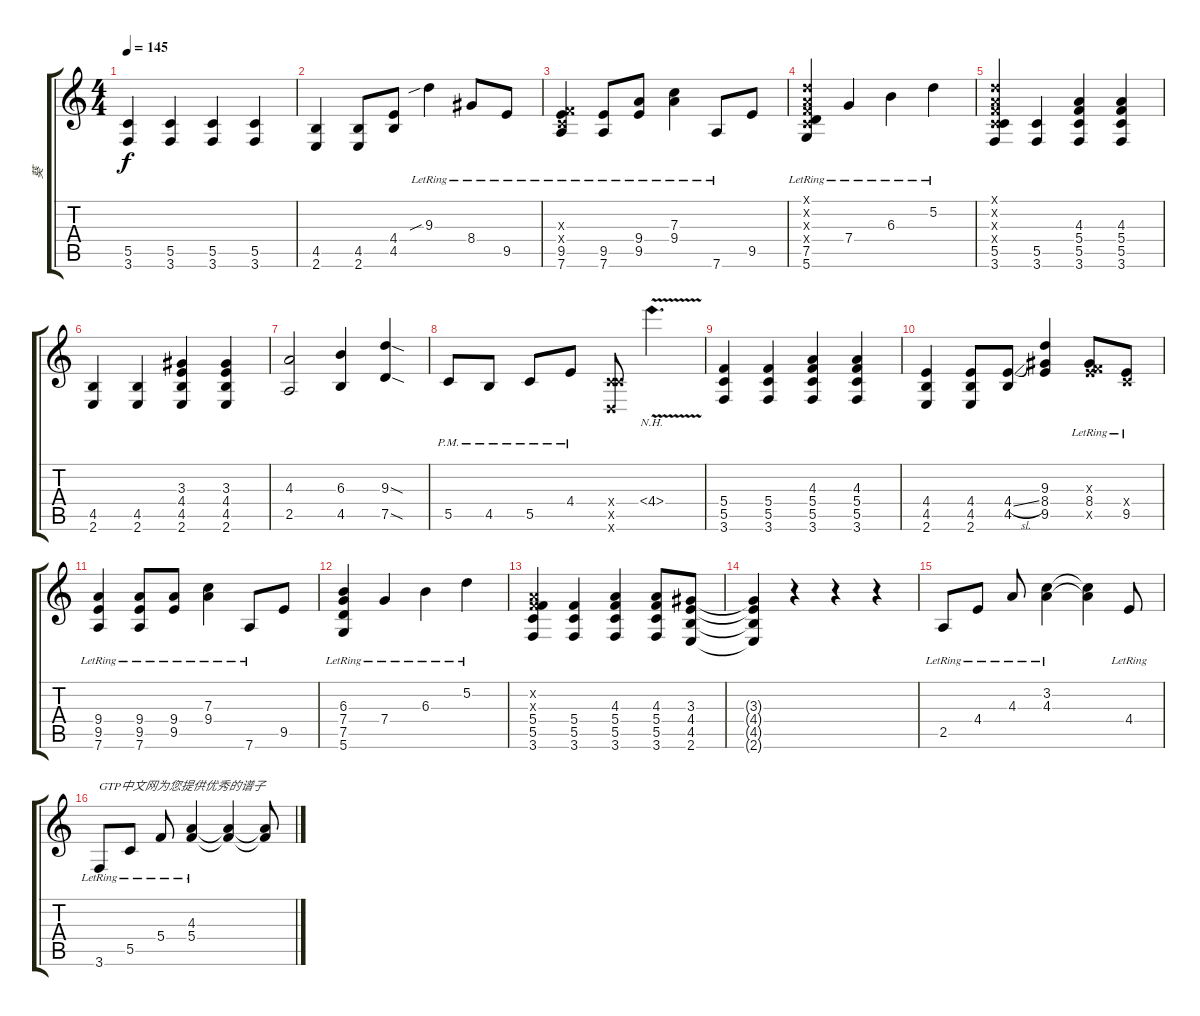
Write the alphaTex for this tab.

\track ("葵" "葵") {instrument acousticguitarsteel}
\staff {score tabs}
\tuning (D4 A3 F3 C3 G2 D2) {hide}
\ts (4 4)
\tempo 145
\clef g2
\ks c
(5.5 3.6).4{dy f instrument distortionguitar} (5.5 3.6).4 (5.5 3.6).4 (5.5 3.6).4 |
(4.5 2.6).4 (4.5 2.6).8 (4.4 4.5).8 9.3{sib lr}.4 8.4{lr}.8 9.5{lr}.8 |
(0.3{x} 0.4{x} 9.5{lr} 7.6{lr}).4 (9.5{lr} 7.6{lr}).8 (9.4{lr} 9.5{lr}).8 (7.3{lr} 9.4{lr}).4 7.6{lr}.8 9.5.8 |
(0.1{x} 0.2{x} 0.3{x} 0.4{x} 7.5{lr} 5.6{lr}).4 7.4{lr}.4 6.3{lr}.4 5.2{lr}.4 |
(0.1{x} 0.2{x} 0.3{x} 0.4{x} 5.5 3.6).4 (5.5 3.6).4 (4.3 5.4 5.5 3.6).4 (4.3 5.4 5.5 3.6).4 |
(4.5 2.6).4 (4.5 2.6).4 (3.3 4.4 4.5 2.6).4 (3.3 4.4 4.5 2.6).4 |
(4.3 2.5).2 (6.3 4.5).4 (9.3{sod} 7.5{sod}).4 |
5.5{pm}.8 4.5{pm}.8 5.5{pm}.8 4.4{pm}.8 (0.4{x} 5.5{x} 0.6{x}).8 4.4{nh v}.4{d} |
(5.4 5.5 3.6).4 (5.4 5.5 3.6).4 (4.3 5.4 5.5 3.6).4 (4.3 5.4 5.5 3.6).4 |
(4.4 4.5 2.6).4 (4.4 4.5 2.6).8 (4.4{sl} 4.5).8 (9.3 8.4 9.5).4 (0.3{x} 8.4{lr} 9.5{x}).8 (0.4{x} 9.5{lr}).8 |
(9.4{lr} 9.5{lr} 7.6{lr}).4 (9.4{lr} 9.5{lr} 7.6{lr}).8 (9.4{lr} 9.5{lr}).8 (7.3{lr} 9.4{lr}).4 7.6{lr}.8 9.5.8 |
(6.3{lr} 7.4{lr} 7.5{lr} 5.6{lr}).4 7.4{lr}.4 6.3{lr}.4 5.2{lr}.4 |
(0.2{x} 0.3{x} 5.4 5.5 3.6).4 (5.4 5.5 3.6).4 (4.3 5.4 5.5 3.6).4 (4.3 5.4 5.5 3.6).8 (3.3 4.4 4.5 2.6).8 |
(3.3{t} 4.4{t} 4.5{t} 2.6{t}).4 r.4 r.4 r.4 |
2.5{lr}.8{instrument acousticguitarsteel} 4.4{lr}.8 4.3{lr}.8 (3.2{lr} 4.3{lr}).4 (3.2{t} 4.3{t}).4 4.4{lr}.8 |
3.6{lr}.8{txt "GTP中文网为您提供优秀的谱子"} 5.5{lr}.8 5.4{lr}.8 (4.3{lr} 5.4{lr}).4 (4.3{t} 5.4{t}).4 (4.3{t} 5.4{t}).8
